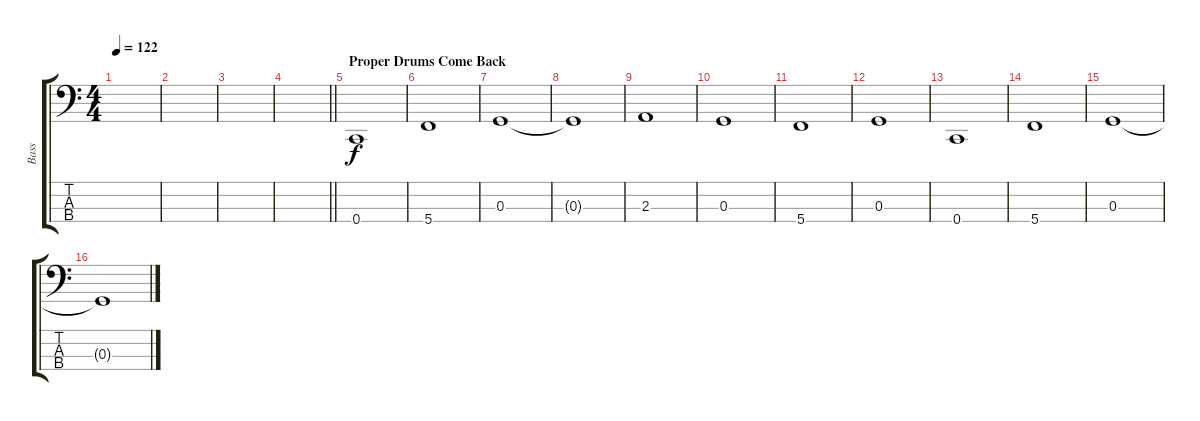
\track ("Bass" "Bass") {instrument electricbassfinger}
\staff {score tabs}
\tuning (F2 C2 G1 C1) {hide}
\ts (4 4)
\tempo 122
\clef f4
\ks c
|
|
|
\barLineRight lightlight
|
\section ("" "Proper Drums Come Back")
0.4.1 |
5.4.1 |
0.3.1 |
0.3{t}.1 |
2.3.1 |
0.3.1 |
5.4.1 |
0.3.1 |
0.4.1 |
5.4.1 |
0.3.1 |
0.3{t}.1
